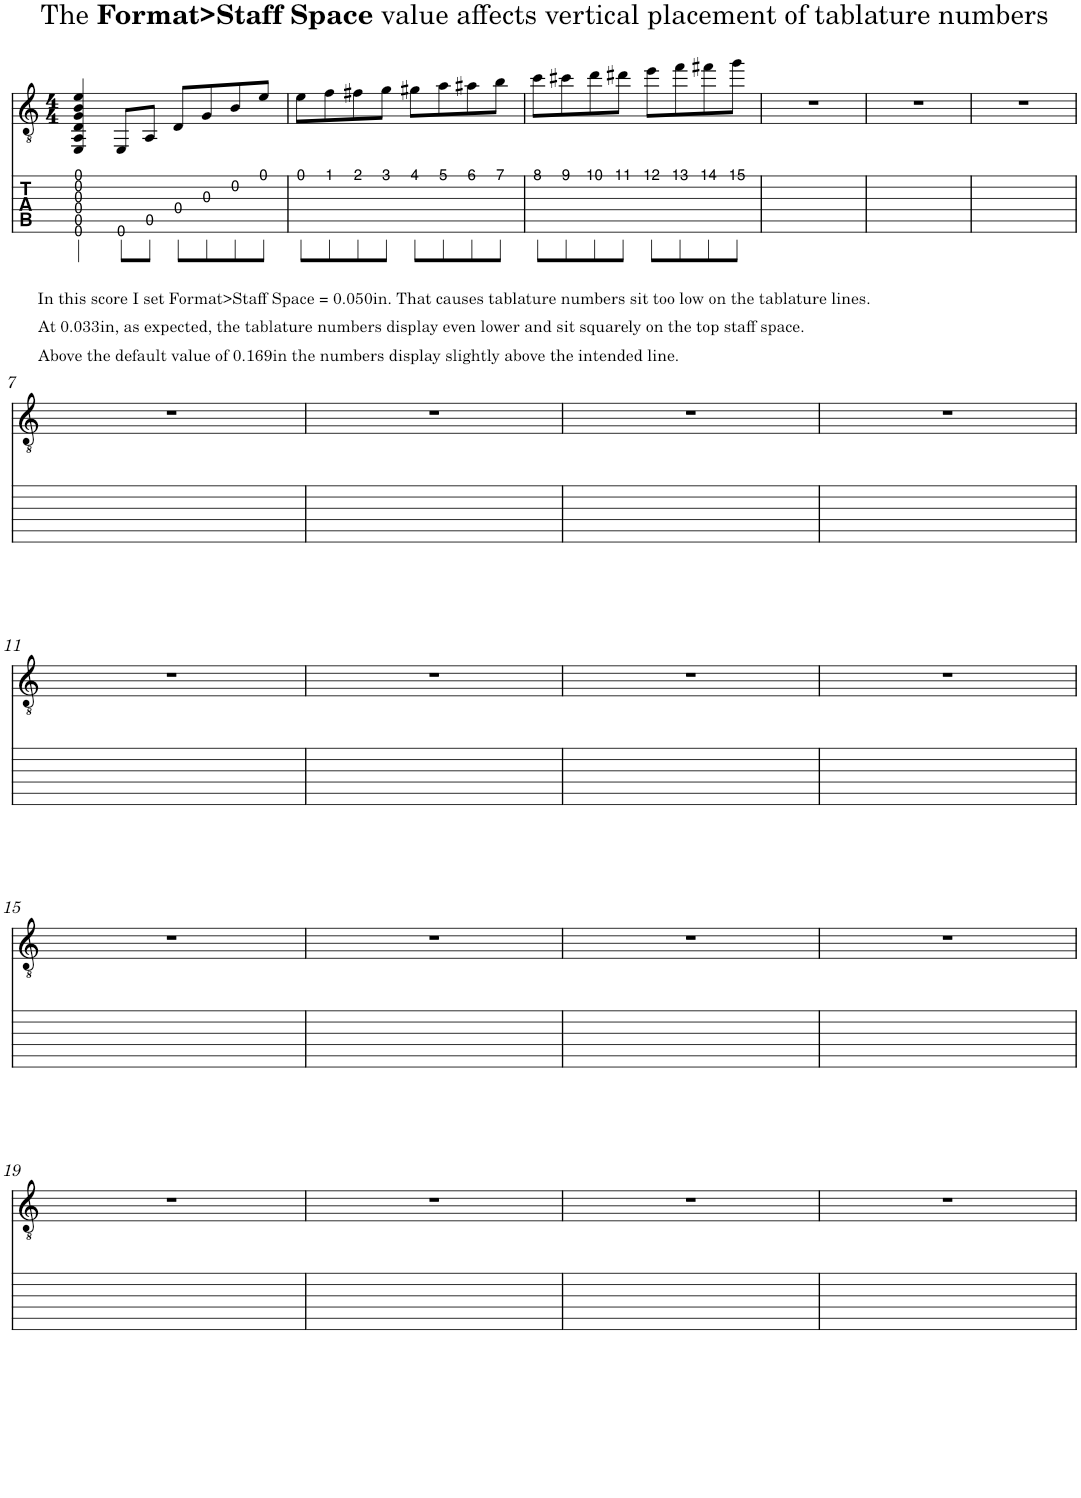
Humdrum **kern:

**kern	**kern
*part1	*part1
*staff2	*staff1
*I"Guitar	*
*stria6	*
*	*clefGv2
*k[]	*k[]
*M4/4	*M4/4
=1	=1
4EE\ 4AA\ 4D\ 4G\ 4B\ 4e\	4EE/ 4AA/ 4D/ 4G/ 4B/ 4e/
!LO:TX:b:t=In this score I set Format>Staff Space = 0.050in. That causes tablature numbers sit too low on the tablature lines.	!
!LO:TX:b:t=At 0.033in, as expected, the tablature numbers display even lower and sit squarely on the top staff space.	!
!LO:TX:b:t=Above the default value of 0.169in the numbers display slightly above the intended line.	!
8EE\L	8EE/L
8AA\J	8AA/J
8D\L	8D/L
8G\	8G/
8B\	8B/
8e\J	8e/J
=2	=2
8e\L	8e\L
8f\	8f\
8f#\	8f#X\
8g\J	8g\J
8g#\L	8g#X\L
8a\	8a\
8a#\	8a#X\
8b\J	8b\J
=3	=3
8cc\L	8cc\L
8cc#\	8cc#X\
8dd\	8dd\
8dd#\J	8dd#X\J
8ee\L	8ee\L
8ff\	8ff\
8ff#\	8ff#X\
8gg\J	8gg\J
=4	=4
1r	1r
=5	=5
1r	1r
=6	=6
1r	1r
!!LO:LB:g=z
=7	=7
1r	1r
=8	=8
1r	1r
=9	=9
1r	1r
=10	=10
1r	1r
!!LO:LB:g=z
=11	=11
1r	1r
=12	=12
1r	1r
=13	=13
1r	1r
=14	=14
1r	1r
!!LO:LB:g=z
=15	=15
1r	1r
=16	=16
1r	1r
=17	=17
1r	1r
=18	=18
1r	1r
!!LO:LB:g=z
=19	=19
1r	1r
=20	=20
1r	1r
=21	=21
1r	1r
=22	=22
1r	1r
=	=
*-	*-
